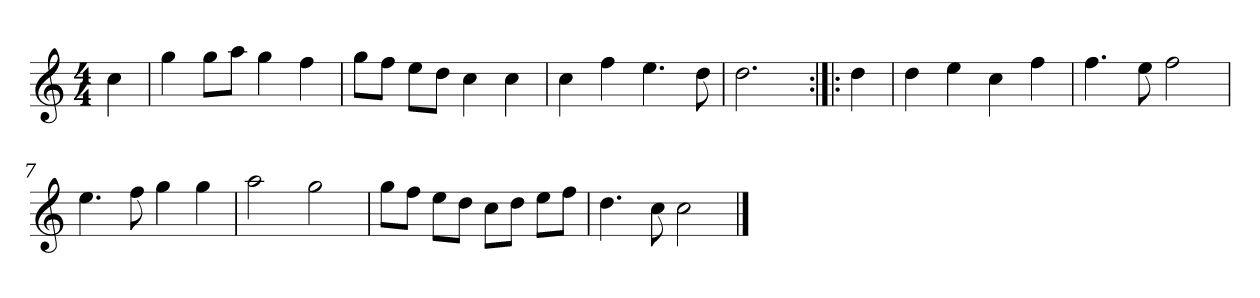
**kern
*part1
*staff1
*clefG2
*k[]
*C:
*M4/4
*MM120
=
4cc
=1
4gg
8gg\L
8aa\J
4gg
4ff
=2
8gg\L
8ff\J
8ee\L
8dd\J
4cc
4cc
=3
4cc
4ff
4.ee
8dd
=4
2.dd
=:|!|:
4dd
=5
4dd
4ee
4cc
4ff
=6
4.ff
8ee
2ff
=7
4.ee
8ff
4gg
4gg
=8
2aa
2gg
=9
8gg\L
8ff\J
8ee\L
8dd\J
8cc\L
8dd\J
8ee\L
8ff\J
=10
4.dd
8cc
2cc
==
*-
